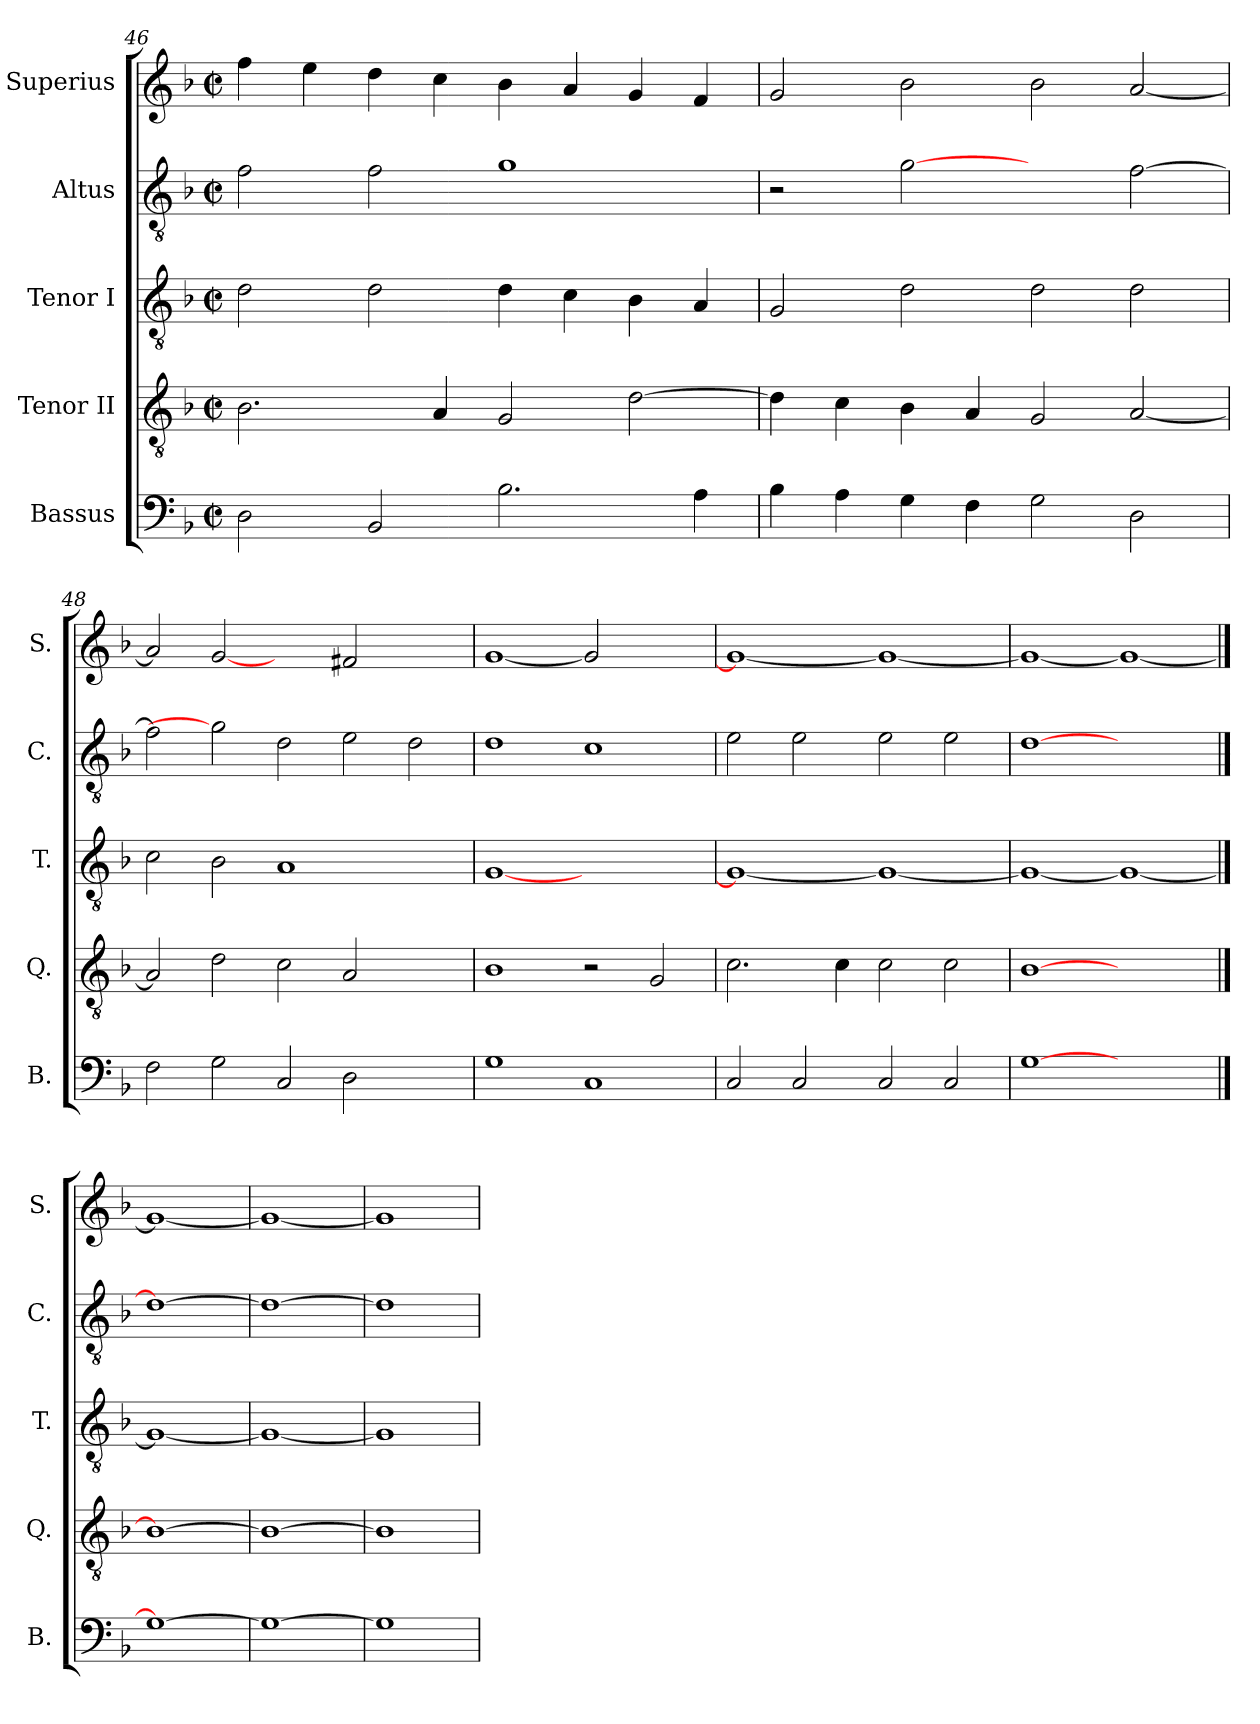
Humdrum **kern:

**kern	**kern	**kern	**kern	**kern
*part5	*part4	*part3	*part2	*part1
*staff5	*staff4	*staff3	*staff2	*staff1
*I"Bassus	*I"Tenor II	*I"Tenor I	*I"Altus	*I"Superius
*I'B.	*I'Q.	*I'T.	*I'C.	*I'S.
*clefF4	*clefGv2	*clefGv2	*clefGv2	*clefG2
*	*ITrd7c12	*ITrd7c12	*ITrd7c12	*
*k[b-]	*k[b-]	*k[b-]	*k[b-]	*k[b-]
*F:	*F:	*F:	*F:	*F:
*M2/2	*M2/2	*M2/2	*M2/2	*M2/2
*met(c|)	*met(c|)	*met(c|)	*met(c|)	*met(c|)
=46	=46	=46	=46	=46
2Di\	2.BB-i\	2Di\	2Fi\	4ffi\
.	.	.	.	4eei\
2BB-i/	.	2Di\	2Fi\	4ddi\
.	4AAi/	.	.	4cci\
2.B-i\	2GGi/	4Di\	1Gi	4b-i\
.	.	4Ci\	.	4ai/
.	[>2Di\	4BB-i\	.	4gi/
4Ai\	.	4AAi/	.	4fi/
=47	=47	=47	=47	=47
4B-i\	4Di\]	2GGi/	2r	2gi/
4Ai\	4Ci\	.	.	.
4Gi\	4BB-i\	2Di\	[2Gi	2b-i\
4Fi\	4AAi/	.	.	.
2Gi\	2GGi/	2Di\	2ryy	2b-i\
2Di\	[<2AAi/	2Di\	[>2Fi\	[<2ai/
!!LO:LB:g=z
=48	=48	=48	=48	=48
2Fi\	2AAi/]	2Ci\	2Fi\]	2ai/]
2Gi\	2Di\	2BB-i\	2Gi]	[2gi
2Ci/	2Ci\	1AAi	2Di\	2ryy
2Di\	2AAi/	.	2Ei\	2f#Xi/
2ryy	2ryy	2ryy	2Di\	2ryy
=49	=49	=49	=49	=49
1Gi	1BB-i	[<1GGi	1Di	[<1gi
1Ci	2r	1ryy	1Ci	2gi]
.	2GGi/	.	.	2ryy
=50	=50	=50	=50	=50
2Ci/	2.Ci\	1GGi_<	2Ei\	1gi_<
2Ci/	.	.	2Ei\	.
.	4Ci\	.	.	.
2Ci/	2Ci\	1GGi_	2Ei\	1gi_
2Ci/	2Ci\	.	2Ei\	.
=51	=51	=51	=51	=51
[1Gi	[1BB-i	1GGi_<	[1Di	1gi_<
1ryy	1ryy	1GGi_	1ryy	1gi_
==52	==52	==52	==52	==52
1Gi_	1BB-i_	1GGi_	1Di_	1gi_
=53	=53	=53	=53	=53
1Gi_	1BB-i_	1GGi_	1Di_	1gi_
=54	=54	=54	=54	=54
1Gi]	1BB-i]	1GGi]	1Di]	1gi]
=	=	=	=	=
*-	*-	*-	*-	*-
